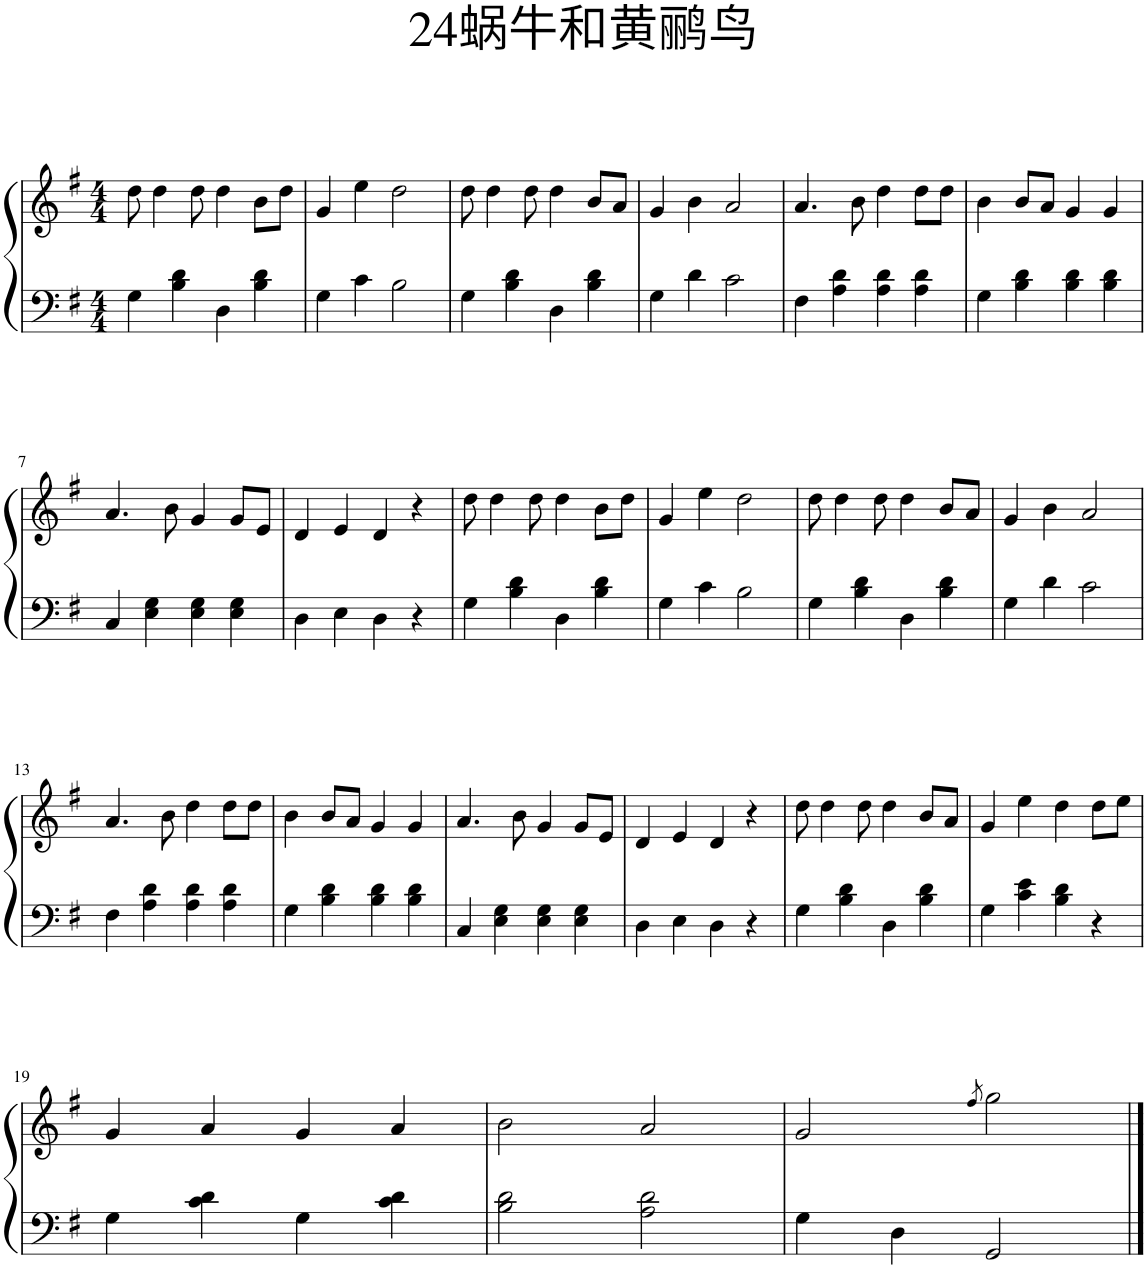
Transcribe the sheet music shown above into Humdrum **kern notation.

**kern	**kern
*part1	*part1
*staff2	*staff1
*I"钢琴	*
*clefF4	*clefG2
*k[f#]	*k[f#]
*M4/4	*M4/4
=1	=1
4G\	8dd\
.	4dd\
4B\ 4d\	.
.	8dd\
4D\	4dd\
4B\ 4d\	8b\L
.	8dd\J
=2	=2
4G\	4g/
4c\	4ee\
2B\	2dd\
=3	=3
4G\	8dd\
.	4dd\
4B\ 4d\	.
.	8dd\
4D\	4dd\
4B\ 4d\	8b/L
.	8a/J
=4	=4
4G\	4g/
4d\	4b\
2c\	2a/
=5	=5
4F#\	4.a/
4A\ 4d\	.
.	8b\
4A\ 4d\	4dd\
4A\ 4d\	8dd\L
.	8dd\J
=6	=6
4G\	4b\
4B\ 4d\	8b/L
.	8a/J
4B\ 4d\	4g/
4B\ 4d\	4g/
!!LO:LB:g=z
=7	=7
4C/	4.a/
4E\ 4G\	.
.	8b\
4E\ 4G\	4g/
4E\ 4G\	8g/L
.	8e/J
=8	=8
4D\	4d/
4E\	4e/
4D\	4d/
4r	4r
=9	=9
4G\	8dd\
.	4dd\
4B\ 4d\	.
.	8dd\
4D\	4dd\
4B\ 4d\	8b\L
.	8dd\J
=10	=10
4G\	4g/
4c\	4ee\
2B\	2dd\
=11	=11
4G\	8dd\
.	4dd\
4B\ 4d\	.
.	8dd\
4D\	4dd\
4B\ 4d\	8b/L
.	8a/J
=12	=12
4G\	4g/
4d\	4b\
2c\	2a/
!!LO:LB:g=z
=13	=13
4F#\	4.a/
4A\ 4d\	.
.	8b\
4A\ 4d\	4dd\
4A\ 4d\	8dd\L
.	8dd\J
=14	=14
4G\	4b\
4B\ 4d\	8b/L
.	8a/J
4B\ 4d\	4g/
4B\ 4d\	4g/
=15	=15
4C/	4.a/
4E\ 4G\	.
.	8b\
4E\ 4G\	4g/
4E\ 4G\	8g/L
.	8e/J
=16	=16
4D\	4d/
4E\	4e/
4D\	4d/
4r	4r
=17	=17
4G\	8dd\
.	4dd\
4B\ 4d\	.
.	8dd\
4D\	4dd\
4B\ 4d\	8b/L
.	8a/J
=18	=18
4G\	4g/
4c\ 4e\	4ee\
4B\ 4d\	4dd\
4r	8dd\L
.	8ee\J
!!LO:LB:g=z
=19	=19
4G\	4g/
4c\ 4d\	4a/
4G\	4g/
4c\ 4d\	4a/
=20	=20
2B\ 2d\	2b\
2A\ 2d\	2a/
=21	=21
4G\	2g/
4D\	.
.	8qff#/
2GG/	2gg\
==	==
*-	*-
